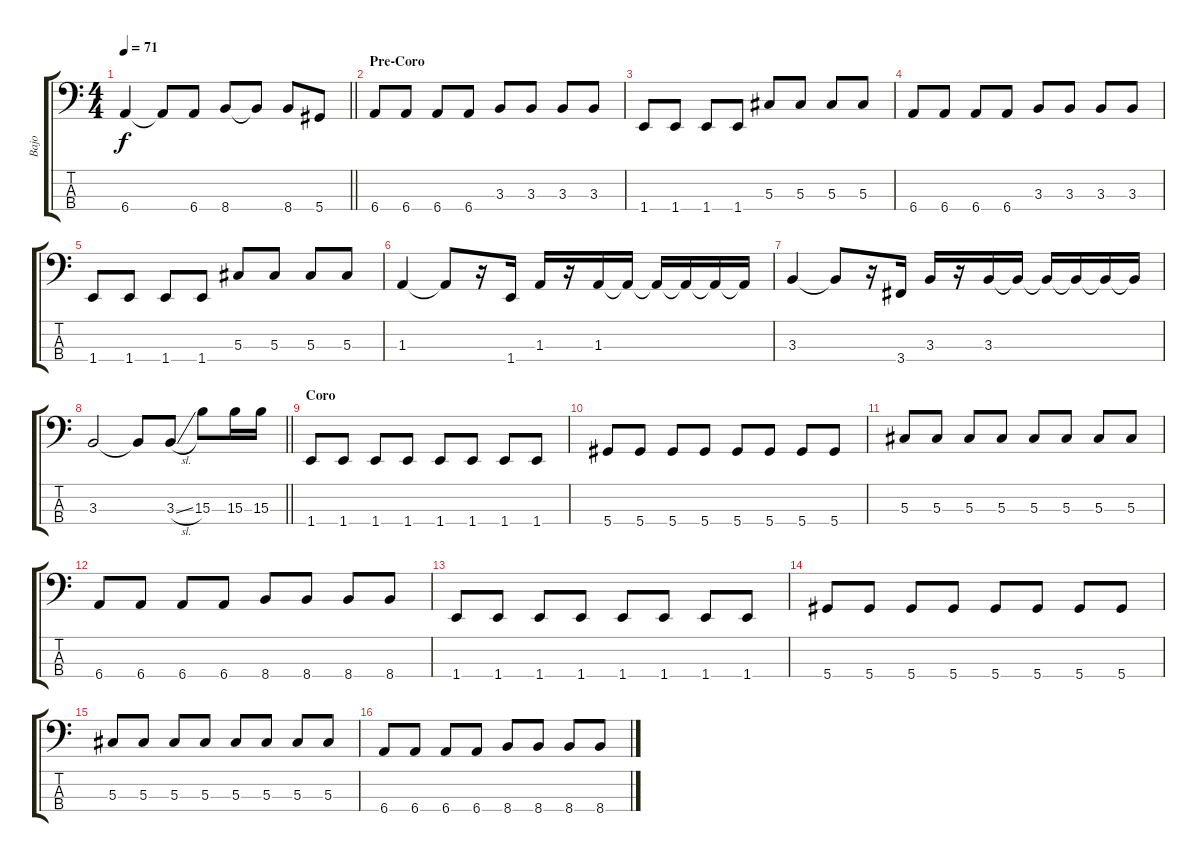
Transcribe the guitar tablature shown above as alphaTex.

\track ("Bajo" "Bajo") {instrument electricbasspick}
\staff {score tabs}
\tuning (Gb2 Db2 Ab1 Eb1) {hide}
\ts (4 4)
\tempo 71
\clef f4
\barLineRight lightlight
\ks c
6.4.4{dy f} 6.4{t}.8 6.4.8 8.4.8 8.4{t}.8 8.4.8 5.4.8 |
\section ("" "Pre-Coro")
6.4.8 6.4.8 6.4.8 6.4.8 3.3.8 3.3.8 3.3.8 3.3.8 |
1.4.8 1.4.8 1.4.8 1.4.8 5.3.8 5.3.8 5.3.8 5.3.8 |
6.4.8 6.4.8 6.4.8 6.4.8 3.3.8 3.3.8 3.3.8 3.3.8 |
1.4.8 1.4.8 1.4.8 1.4.8 5.3.8 5.3.8 5.3.8 5.3.8 |
1.3.4 1.3{t}.8 r.16 1.4.16 1.3.16 r.16 1.3.16 1.3{t}.16 1.3{t}.16 1.3{t}.16 1.3{t}.16 1.3{t}.16 |
3.3.4 3.3{t}.8 r.16 3.4.16 3.3.16 r.16 3.3.16 3.3{t}.16 3.3{t}.16 3.3{t}.16 3.3{t}.16 3.3{t}.16 |
\barLineRight lightlight
3.3.2 3.3{t}.8 3.3{sl}.8 15.3.8 15.3.16 15.3.16 |
\section ("" "Coro")
1.4.8 1.4.8 1.4.8 1.4.8 1.4.8 1.4.8 1.4.8 1.4.8 |
5.4.8 5.4.8 5.4.8 5.4.8 5.4.8 5.4.8 5.4.8 5.4.8 |
5.3.8 5.3.8 5.3.8 5.3.8 5.3.8 5.3.8 5.3.8 5.3.8 |
6.4.8 6.4.8 6.4.8 6.4.8 8.4.8 8.4.8 8.4.8 8.4.8 |
1.4.8 1.4.8 1.4.8 1.4.8 1.4.8 1.4.8 1.4.8 1.4.8 |
5.4.8 5.4.8 5.4.8 5.4.8 5.4.8 5.4.8 5.4.8 5.4.8 |
5.3.8 5.3.8 5.3.8 5.3.8 5.3.8 5.3.8 5.3.8 5.3.8 |
6.4.8 6.4.8 6.4.8 6.4.8 8.4.8 8.4.8 8.4.8 8.4.8
